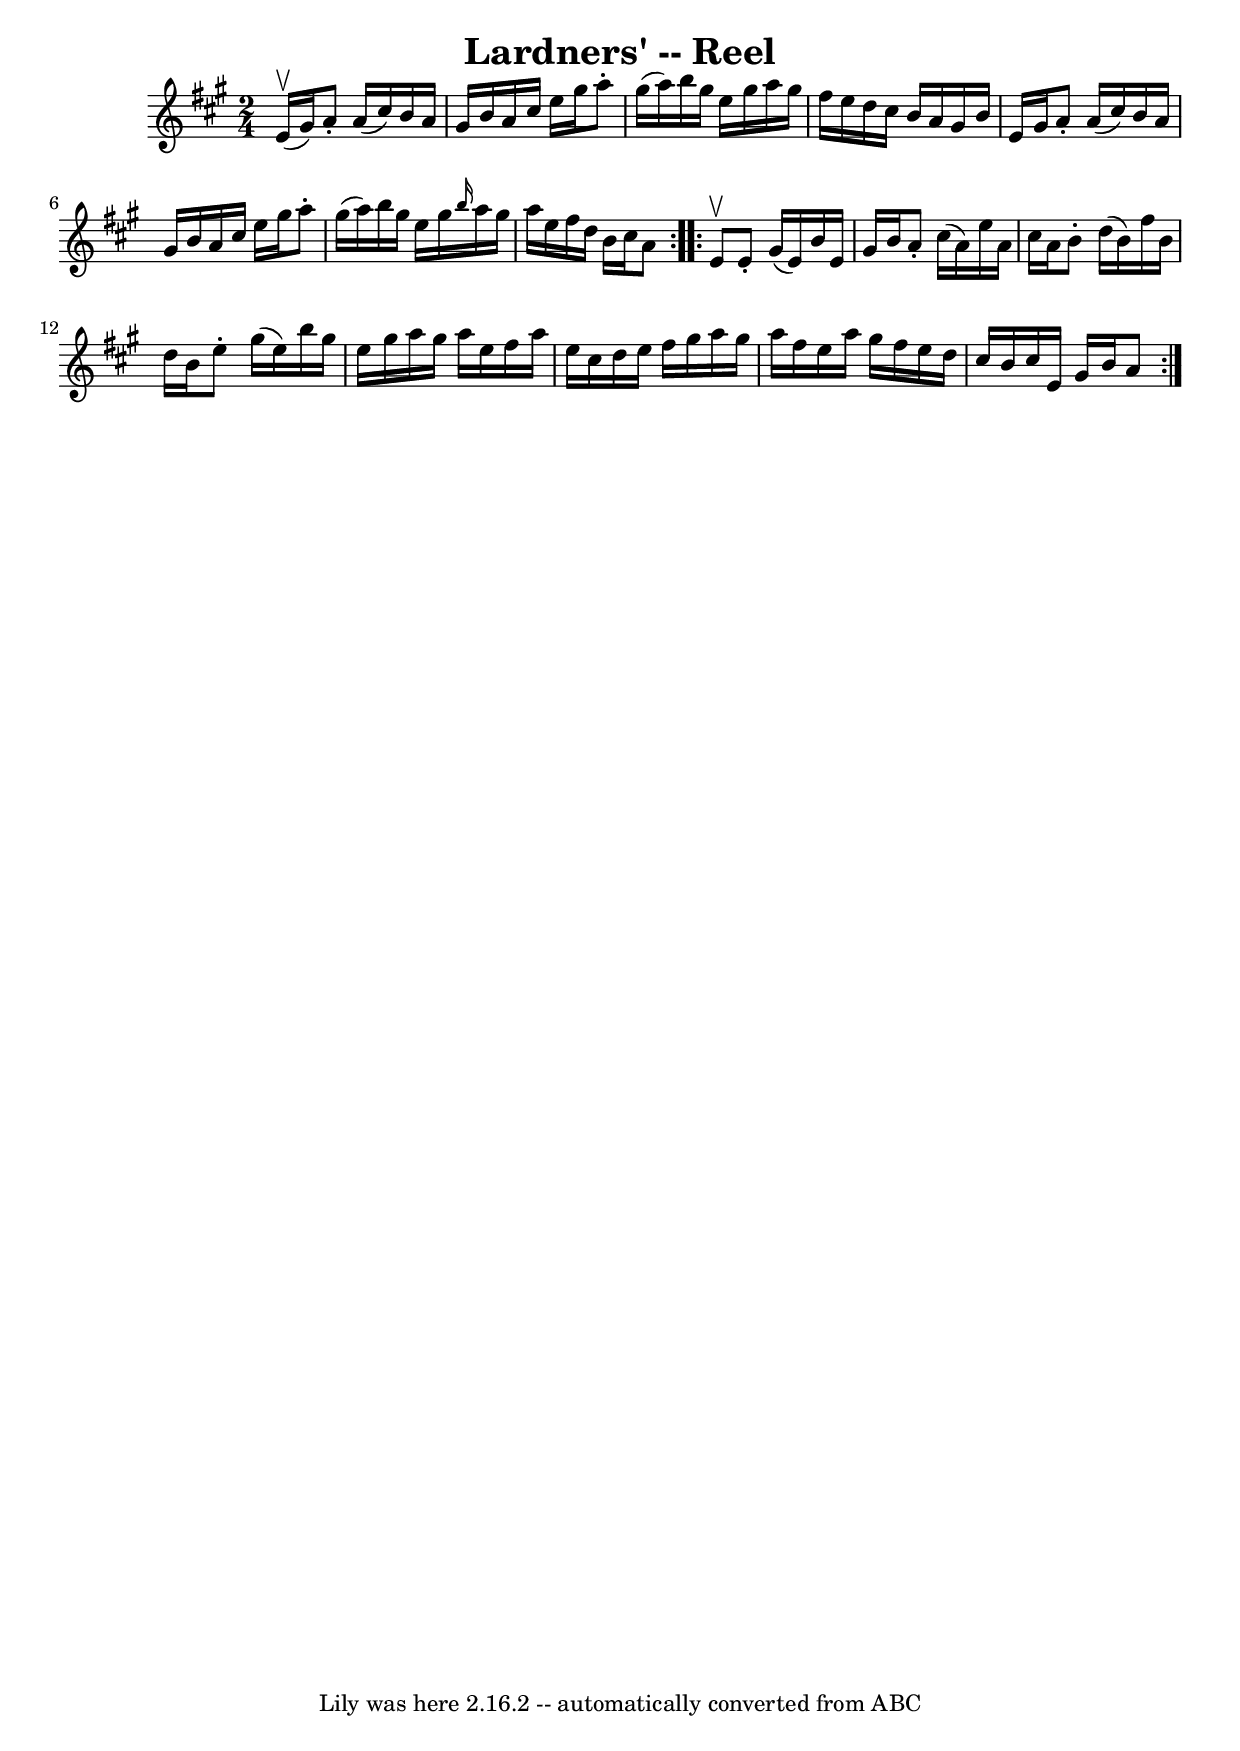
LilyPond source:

\version "2.16.2"
\include "Mammoth.ily"
\header {
  %% book = "Ryan's Mammoth Collection"
  crossRefNumber = "1"
  footnotes = "\\\\144"
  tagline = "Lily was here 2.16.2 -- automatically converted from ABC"
  title = "Lardners' -- Reel"

}
voicedefault =  {



  \repeat volta 2 {

    \time 2/4 
    \key a \major
    e'16^\upbow(gis'16) |
    a'8-. a'16 
    (cis''16) b'16 a'16 gis'16 b'16    |
    a'16 cis''16  
    e''16 gis''16 a''8-. gis''16 (a''16)   |
    b''16    
    gis''16 e''16 gis''16 a''16 gis''16 fis''16 e''16    |
    
    d''16 cis''16 b'16 a'16 gis'16 b'16 e'16 gis'16    
    |
    a'8-. a'16 (cis''16) b'16 a'16 gis'16 b'16    
    |
    a'16 cis''16 e''16 gis''16 a''8-. gis''16 (a''16)   |
    b''16 gis''16 e''16 gis''16  \grace { b''16  
					}   
    a''16 gis''16 a''16 e''16    |
    fis''16 d''16 b'16    
    cis''16 a'8  
  } 
  \repeat volta 2 {
    e'8^\upbow |
    e'8-.   
    gis'16 (e'16) b'16 e'16 gis'16 b'16    |
    a'8-.   
    cis''16 (a'16) e''16 a'16 cis''16 a'16    |
    b'8-.   
    d''16 (b'16) fis''16 b'16 d''16 b'16    |
    e''8-.   
    gis''16 (e''16) b''16 gis''16 e''16 gis''16    |
    
    a''16 gis''16 a''16 e''16 fis''16 a''16 e''16 cis''16    
    |
    d''16 e''16 fis''16 gis''16 a''16 gis''16 a''16    
    fis''16    |
    e''16 a''16 gis''16 fis''16 e''16 d''16    
    cis''16 b'16    |
    cis''16 e'16 gis'16 b'16 a'8  
  }   

}

\score{
  <<

    \context Staff="default"
    {
      \voicedefault 
      
    }

  >>
  \layout {
    
  }
  \midi {
  }

}
